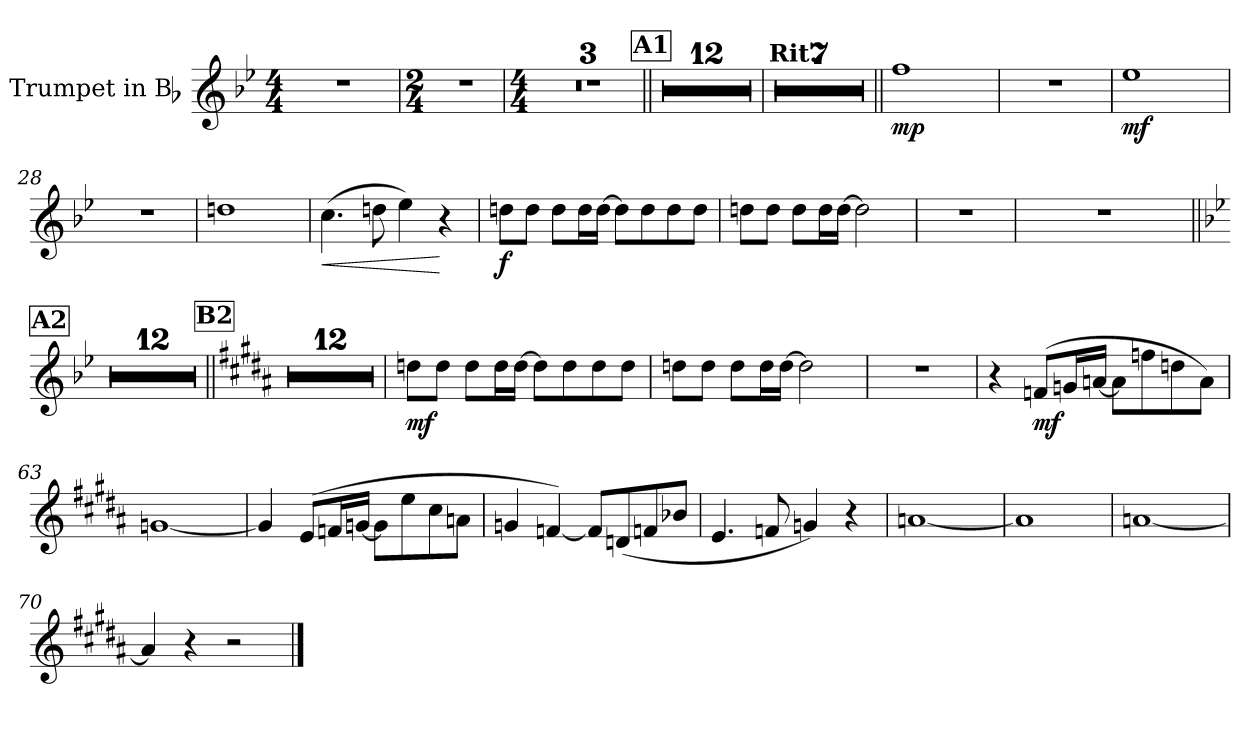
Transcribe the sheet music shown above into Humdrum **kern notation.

**kern	**dynam
*part1	*part1
*staff1	*staff1
*I"Trumpet in Bb	*
*I'Tpt.	*
!!LO:PB:g=z
*clefG2	*
*ITrd1c2	*
*k[b-e-a-d-]	*
*f:	*
*M4/4	*
*MM75	*
=1	=1
1r	.
=2	=2
*M2/4	*
!LO:N:vis=1	!
2r	.
=3	=3
*M4/4	*
1r	.
=4	=4
1r	.
=5	=5
1r	.
!!LO:REH:place=s1:color=#000000:enc=box:fs=13.9518:t=A1
=6||	=6||
1r	.
=7	=7
1r	.
=8	=8
1r	.
=9	=9
1r	.
=10	=10
1r	.
=11	=11
1r	.
=12	=12
1r	.
=13	=13
1r	.
=14	=14
1r	.
=15	=15
1r	.
=16	=16
1r	.
=17	=17
1r	.
!!LO:LB:g=z
=18	=18
!LO:TX:a:B:t=Rit.	!
1r	.
!!LO:REH:place=s1:color=#000000:enc=box:fs=13.9518:t=B1
=19||	=19||
*k[f#c#g#]	*
*A:	*
1r	.
=20	=20
1r	.
=21	=21
1r	.
=22	=22
1r	.
=23	=23
1r	.
=24	=24
1r	.
=25	=25
1eei	mp
=26	=26
1r	.
=27	=27
1ddi	mf
=28	=28
1r	.
!!LO:LB:g=z
=29	=29
1ccni	.
=30	=30
!	!LO:HP:b
(4.bi\	<
8ccni\	.
4ddi\)	.
4r	[
=31	=31
8ccni\L	f
8cci\J	.
8cci\L	.
16cci\L	.
[>16cci\JJ	.
8cci\L]	.
8cci\	.
8cci\	.
8cci\J	.
=32	=32
8ccni\L	.
8cci\J	.
8cci\L	.
16cci\L	.
[>16cci\JJ	.
2cci\]	.
=33	=33
1r	.
!!LO:LB:g=z
=34	=34
*^	*
1r	2ryy	.
.	4ryy	.
.	8ryy	.
.	16ryy	.
.	32ryy	.
.	64ryy	.
.	128...ryy	.
*MM72	*	*
.	1024ryy	.
*v	*v	*
!!LO:REH:place=s1:color=#000000:enc=box:fs=13.9518:t=A2
=35||	=35||
*k[b-e-a-d-]	*
*f:	*
1r	.
=36	=36
1r	.
=37	=37
1r	.
=38	=38
1r	.
=39	=39
1r	.
=40	=40
1r	.
=41	=41
1r	.
=42	=42
1r	.
=43	=43
1r	.
=44	=44
1r	.
=45	=45
1r	.
=46	=46
1r	.
!!LO:REH:place=s1:color=#000000:enc=box:fs=13.9518:t=B2
=47||	=47||
*k[f#c#g#]	*
*A:	*
1r	.
=48	=48
1r	.
=49	=49
1r	.
=50	=50
1r	.
=51	=51
1r	.
=52	=52
1r	.
=53	=53
1r	.
=54	=54
1r	.
=55	=55
1r	.
=56	=56
1r	.
=57	=57
1r	.
=58	=58
1r	.
=59	=59
8ccni\L	mf
8cci\J	.
8cci\L	.
16cci\L	.
[>16cci\JJ	.
8cci\L]	.
8cci\	.
8cci\	.
8cci\J	.
!!LO:LB:g=z
=60	=60
8ccni\L	.
8cci\J	.
8cci\L	.
16cci\L	.
[>16cci\JJ	.
2cci\]	.
=61	=61
1r	.
=62	=62
4r	.
(8e-Xi/L	mf
16fni/L	.
[<16gni/JJ	.
8gi\L]	.
8ee-Xi\	.
8ccni\	.
8gi\J)	.
=63	=63
[<1fni	.
=64	=64
4fi/]	.
(8di/L	.
16e-Xi/L	.
[<16fni/JJ	.
8fi\L]	.
8ddi\	.
8bi\	.
8gni\J	.
!!LO:LB:g=z
=65	=65
4fni/	.
[<4e-Xi/)	.
8e-i/L]	.
(8cni/	.
8e-Xi/	.
8a-Xi/J	.
=66	=66
4.di/	.
8e-Xi/	.
4fni/)	.
4r	.
=67	=67
[<1gni	.
=68	=68
1gi]	.
=69	=69
[<1gni	.
=70	=70
4gi/]	.
4r	.
2r	.
==	==
*-	*-
